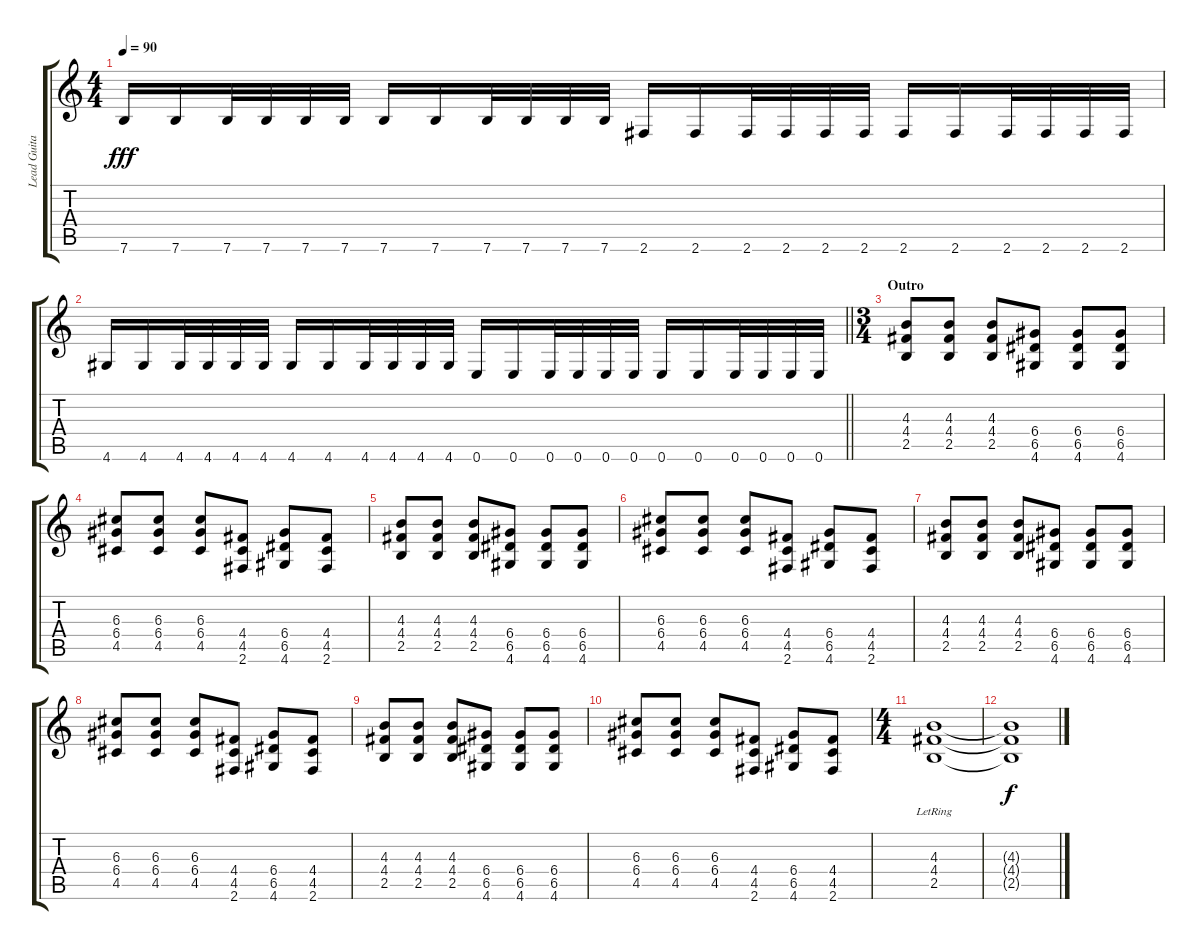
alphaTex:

\track ("Lead Guitar" "Lead Guita") {instrument overdrivenguitar}
\staff {score tabs}
\tuning (E4 B3 G3 D3 A2 E2) {hide}
\ts (4 4)
\tempo 90
\clef g2
\ks c
7.6.16{dy fff} 7.6.16 7.6.32 7.6.32 7.6.32 7.6.32 7.6.16 7.6.16 7.6.32 7.6.32 7.6.32 7.6.32 2.6.16 2.6.16 2.6.32 2.6.32 2.6.32 2.6.32 2.6.16 2.6.16 2.6.32 2.6.32 2.6.32 2.6.32 |
\barLineRight lightlight
4.6.16 4.6.16 4.6.32 4.6.32 4.6.32 4.6.32 4.6.16 4.6.16 4.6.32 4.6.32 4.6.32 4.6.32 0.6.16 0.6.16 0.6.32 0.6.32 0.6.32 0.6.32 0.6.16 0.6.16 0.6.32 0.6.32 0.6.32 0.6.32 |
\ts (3 4)
\section ("" "Outro")
(4.3 4.4 2.5).8 (4.3 4.4 2.5).8 (4.3 4.4 2.5).8 (6.4 6.5 4.6).8 (6.4 6.5 4.6).8 (6.4 6.5 4.6).8 |
(6.3 6.4 4.5).8 (6.3 6.4 4.5).8 (6.3 6.4 4.5).8 (4.4 4.5 2.6).8 (6.4 6.5 4.6).8 (4.4 4.5 2.6).8 |
(4.3 4.4 2.5).8 (4.3 4.4 2.5).8 (4.3 4.4 2.5).8 (6.4 6.5 4.6).8 (6.4 6.5 4.6).8 (6.4 6.5 4.6).8 |
(6.3 6.4 4.5).8 (6.3 6.4 4.5).8 (6.3 6.4 4.5).8 (4.4 4.5 2.6).8 (6.4 6.5 4.6).8 (4.4 4.5 2.6).8 |
(4.3 4.4 2.5).8 (4.3 4.4 2.5).8 (4.3 4.4 2.5).8 (6.4 6.5 4.6).8 (6.4 6.5 4.6).8 (6.4 6.5 4.6).8 |
(6.3 6.4 4.5).8 (6.3 6.4 4.5).8 (6.3 6.4 4.5).8 (4.4 4.5 2.6).8 (6.4 6.5 4.6).8 (4.4 4.5 2.6).8 |
(4.3 4.4 2.5).8 (4.3 4.4 2.5).8 (4.3 4.4 2.5).8 (6.4 6.5 4.6).8 (6.4 6.5 4.6).8 (6.4 6.5 4.6).8 |
(6.3 6.4 4.5).8 (6.3 6.4 4.5).8 (6.3 6.4 4.5).8 (4.4 4.5 2.6).8 (6.4 6.5 4.6).8 (4.4 4.5 2.6).8 |
\ts (4 4)
(4.3{lr} 4.4 2.5).1 |
(4.3{t} 4.4{t} 2.5{t}).1{dy f}
